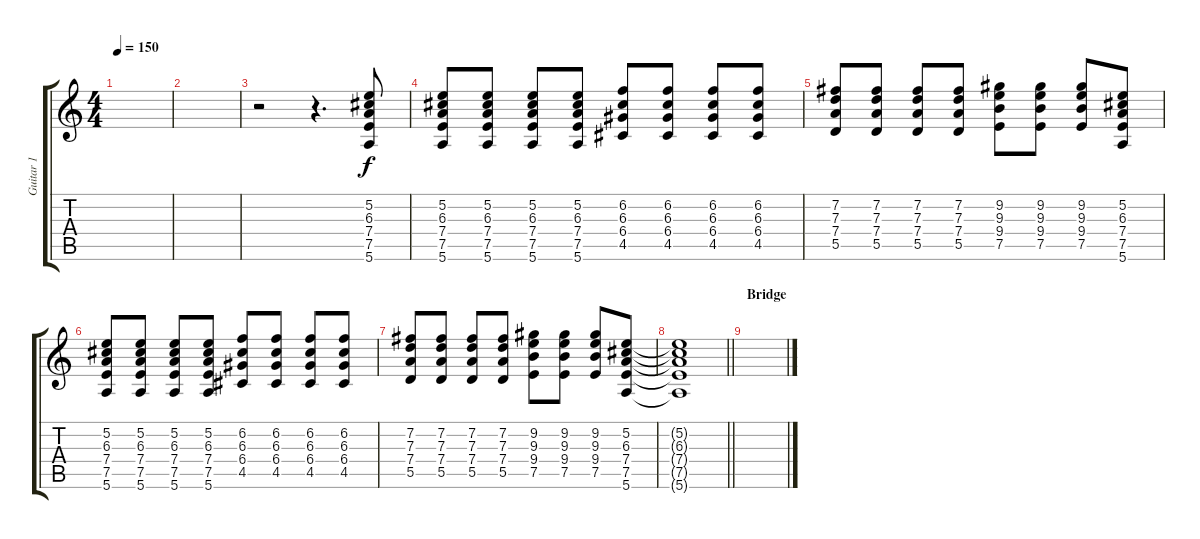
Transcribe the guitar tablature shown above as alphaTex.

\track ("Guitar 1" "Guitar 1") {instrument acousticguitarsteel}
\staff {score tabs}
\tuning (E4 B3 G3 D3 A2 E2) {hide}
\ts (4 4)
\tempo 150
\clef g2
\ks c
|
|
r.2 r.4{d} (5.2 6.3 7.4 7.5 5.6).8 |
(5.2 6.3 7.4 7.5 5.6).8 (5.2 6.3 7.4 7.5 5.6).8 (5.2 6.3 7.4 7.5 5.6).8 (5.2 6.3 7.4 7.5 5.6).8 (6.2 6.3 6.4 4.5).8 (6.2 6.3 6.4 4.5).8 (6.2 6.3 6.4 4.5).8 (6.2 6.3 6.4 4.5).8 |
(7.2 7.3 7.4 5.5).8 (7.2 7.3 7.4 5.5).8 (7.2 7.3 7.4 5.5).8 (7.2 7.3 7.4 5.5).8 (9.2 9.3 9.4 7.5).8 (9.2 9.3 9.4 7.5).8 (9.2 9.3 9.4 7.5).8 (5.2 6.3 7.4 7.5 5.6).8 |
(5.2 6.3 7.4 7.5 5.6).8 (5.2 6.3 7.4 7.5 5.6).8 (5.2 6.3 7.4 7.5 5.6).8 (5.2 6.3 7.4 7.5 5.6).8 (6.2 6.3 6.4 4.5).8 (6.2 6.3 6.4 4.5).8 (6.2 6.3 6.4 4.5).8 (6.2 6.3 6.4 4.5).8 |
(7.2 7.3 7.4 5.5).8 (7.2 7.3 7.4 5.5).8 (7.2 7.3 7.4 5.5).8 (7.2 7.3 7.4 5.5).8 (9.2 9.3 9.4 7.5).8 (9.2 9.3 9.4 7.5).8 (9.2 9.3 9.4 7.5).8 (5.2 6.3 7.4 7.5 5.6).8 |
\barLineRight lightlight
(5.2{t} 6.3{t} 7.4{t} 7.5{t} 5.6{t}).1 |
\section ("" "Bridge")
